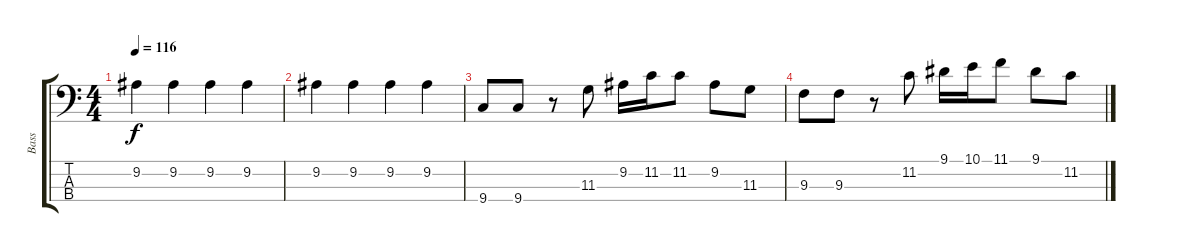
\track ("Bass" "Bass") {instrument electricbassfinger}
\staff {score tabs}
\tuning (Gb2 Db2 Ab1 Eb1) {hide}
\ts (4 4)
\tempo 116
\clef f4
\ks c
9.2.4{dy f volume 5} 9.2.4 9.2.4 9.2.4 |
9.2.4 9.2.4 9.2.4 9.2.4 |
9.4.8{volume 0} 9.4.8 r.8 11.3.8 9.2.16 11.2.16 11.2.8 9.2.8 11.3.8 |
9.3.8 9.3.8 r.8 11.2.8 9.1.16 10.1.16 11.1.8 9.1.8 11.2.8
